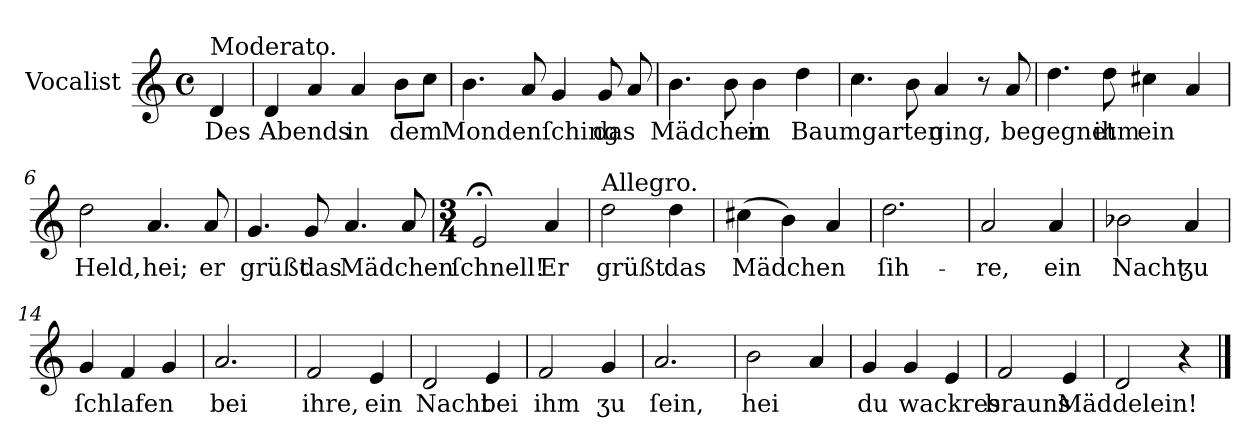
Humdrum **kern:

**kern	**text
*part1	*part1
*staff1	*staff1
*I"Vocalist	*
*k[]	*
*M4/4	*
*met(c)	*
=	=
!LO:TX:a:t=Moderato.	!
4d	Des
=1	=1
4d	Abends
4a	.
4a	in
8bL	dem
8ccJ	.
=2	=2
4.b	Mondenſching
8a	.
4g	.
8g	das
8a	.
=3	=3
4.b	Mädchen
8b	.
4b	in
4dd	Baumgarten
=4	=4
4.cc	.
8b	.
4a	ging,
8r	.
8a	begegnet
=5	=5
4.dd	.
8dd	ihm
4cc#X	ein
4a	.
=6	=6
2dd	Held,
4.a	hei;
8a	er
=7	=7
4.g	grüßt
8g	das
4.a	Mädchen
8a	.
=8	=8
*M3/4	*
2e;<	ſchnell!
4a	Er
=9	=9
!LO:TX:a:t=Allegro.	!
2dd	grüßt
4dd	das
=10	=10
(4cc#X	Mädchen
4b)	.
4a	.
=11	=11
2.dd	ſih-
=12	=12
2a	-re,
4a	ein
=13	=13
2b-X	Nacht
4a	ʒu
=14	=14
4g	ſchlafen
4f	.
4g	.
=15	=15
2.a	bei
=16	=16
2f	ihre,
4e	ein
=17	=17
2d	Nacht
4e	bei
=18	=18
2f	ihm
4g	ʒu
=19	=19
2.a	ſein,
=20	=20
2b	hei
4a	.
=21	=21
4g	du
4g	wackres
4e	.
=22	=22
2f	brauns
4e	Mäddelein!
=23	=23
2d	.
4r	.
==	==
*-	*-
